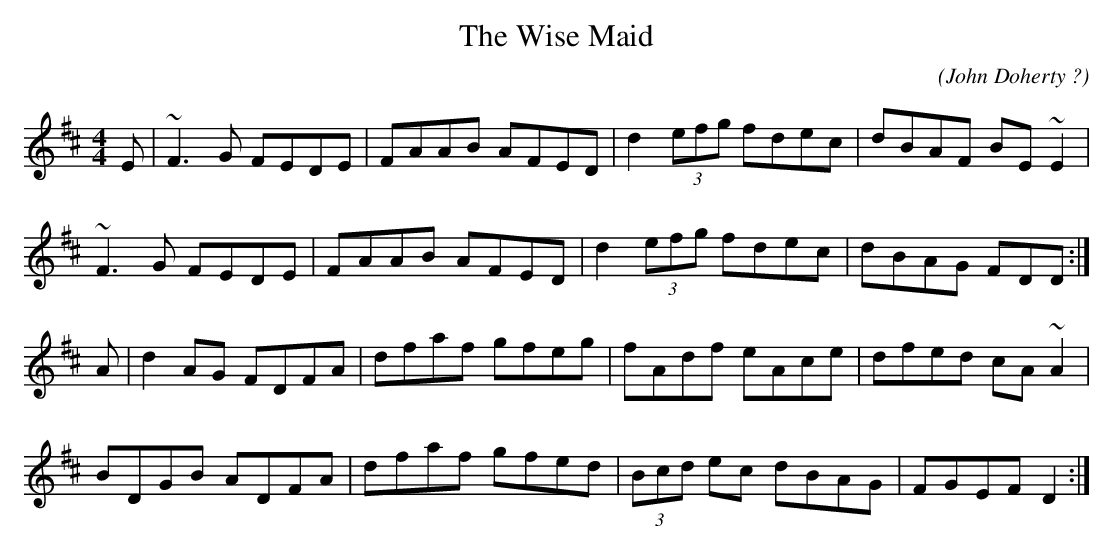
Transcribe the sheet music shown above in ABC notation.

X:1
T:Wise Maid, The
C:(John Doherty ?)
M:4/4
K:D
E|~F3G FEDE|FAAB AFED|d2 (3efg fdec|dBAF BE~E2|
~F3G FEDE|FAAB AFED|d2 (3efg fdec|dBAG FDD:|
A|d2AG FDFA|dfaf gfeg|fAdf eAce|dfed cA~A2|
BDGB ADFA|dfaf gfed|(3Bcd ec dBAG| FGEF D2:|
